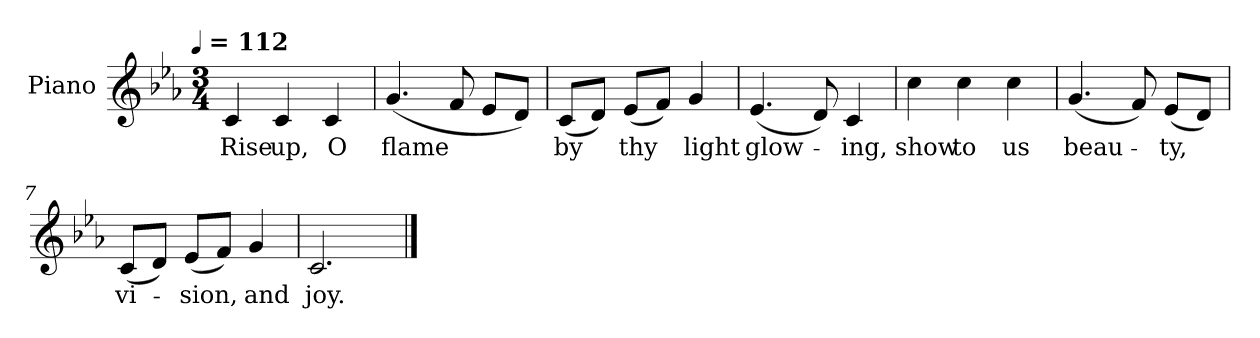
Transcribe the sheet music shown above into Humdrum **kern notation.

**kern	**text
*part1	*part1
*staff1	*staff1
*I"Piano	*
*I'Pno.	*
*clefG2	*
*k[b-e-a-]	*
!!LO:TX:omd:t=[quarter] = 112
*M3/4	*
*MM112	*
=1	=1
4c	Rise
4c	up,
4c	O
=2	=2
(4.g	flame
8f	.
8e-L	.
8dJ)	.
=3	=3
(8cL	by
8dJ)	.
(8e-L	thy
8fJ)	.
4g	light
=4	=4
(4.e-	glow-
8d)	.
4c	-ing,
!!LO:LB:g=z
=5	=5
4cc	show
4cc	to
4cc	us
=6	=6
(4.g	beau-
8f)	.
(8e-L	-ty,
8dJ)	.
=7	=7
(8cL	vi-
8dJ)	.
(8e-L	-sion,
8fJ)	.
4g	and
=8	=8
2.c	joy.
==	==
*-	*-
